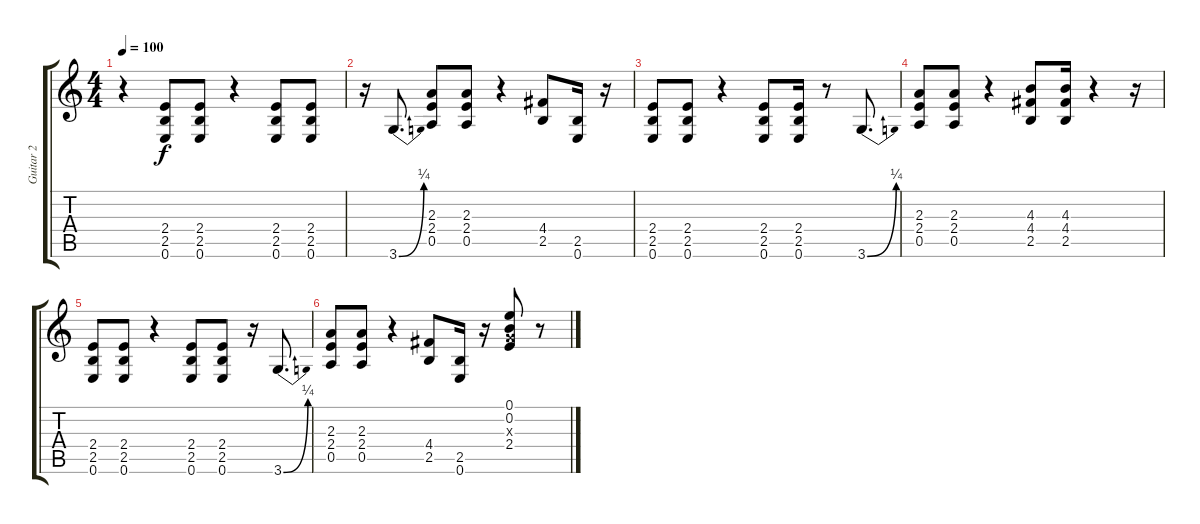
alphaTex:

\track ("Guitar 2" "Guitar 2") {instrument overdrivenguitar}
\staff {score tabs}
\tuning (E4 B3 G3 D3 A2 E2) {hide}
\ts (4 4)
\tempo 100
\clef g2
\ks c
r.4{dy f} (2.4 2.5 0.6).8 (2.4 2.5 0.6).8 r.4 (2.4 2.5 0.6).8 (2.4 2.5 0.6).8 |
r.16 3.6{be (bend 0 0 60 1)}.8{d} (2.3 2.4 0.5).8 (2.3 2.4 0.5).8 r.4 (4.4 2.5).8 (2.5 0.6).16 r.16 |
(2.4 2.5 0.6).8 (2.4 2.5 0.6).8 r.4 (2.4 2.5 0.6).8 (2.4 2.5 0.6).16 r.8 3.6{be (bend 0 0 60 1)}.8{d} |
(2.3 2.4 0.5).8 (2.3 2.4 0.5).8 r.4 (4.3 4.4 2.5).8 (4.3 4.4 2.5).16 r.4 r.16 |
(2.4 2.5 0.6).8 (2.4 2.5 0.6).8 r.4 (2.4 2.5 0.6).8 (2.4 2.5 0.6).8 r.16 3.6{be (bend 0 0 60 1)}.8{d} |
(2.3 2.4 0.5).8 (2.3 2.4 0.5).8 r.4{txt ""} (4.4 2.5).8 (2.5 0.6).16 r.16 (0.1 0.2 0.3{x} 2.4).8 r.8
